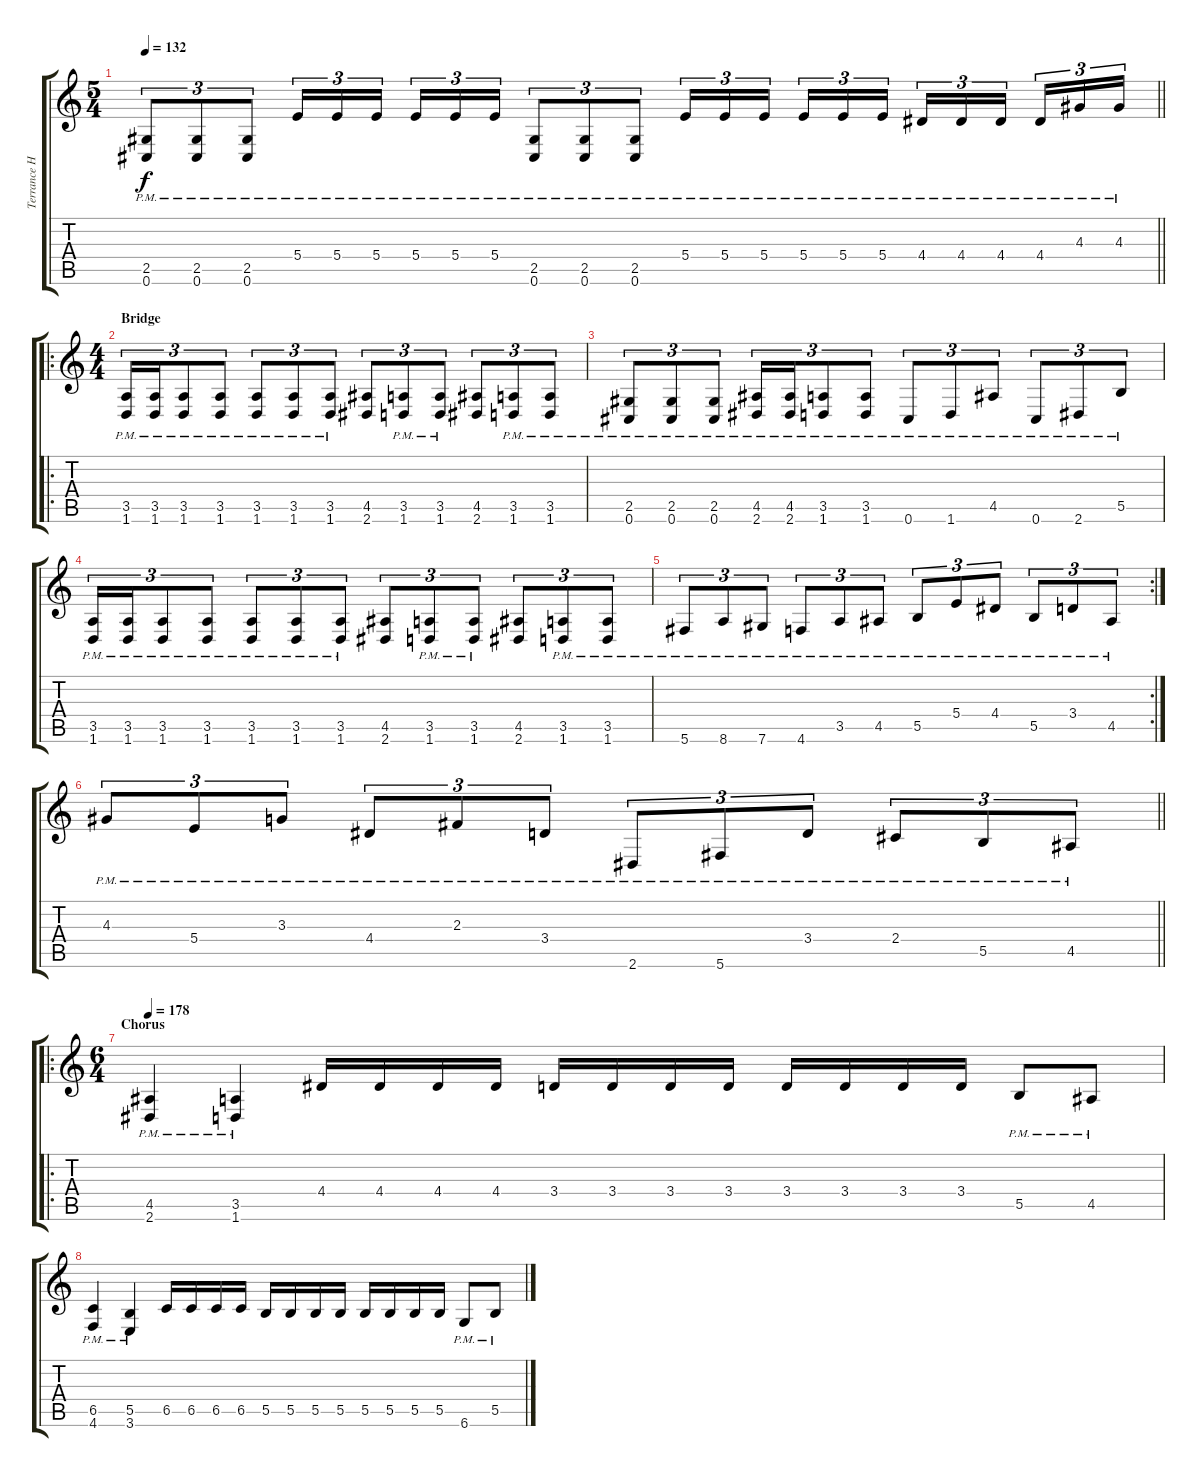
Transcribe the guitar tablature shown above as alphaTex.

\track ("Terrance Hobbs" "Terrance H") {instrument distortionguitar}
\staff {score tabs}
\tuning (Db4 Ab3 E3 B2 Gb2 Db2) {hide}
\ts (5 4)
\tempo 132
\clef g2
\barLineRight lightlight
\ks c
(2.5{pm} 0.6{pm}).8{tu (3 2) dy f} (2.5{pm} 0.6{pm}).8{tu (3 2)} (2.5{pm} 0.6{pm}).8{tu (3 2)} 5.4{pm}.16{tu (3 2)} 5.4{pm}.16{tu (3 2)} 5.4{pm}.16{tu (3 2) beam splitsecondary} 5.4{pm}.16{tu (3 2)} 5.4{pm}.16{tu (3 2)} 5.4{pm}.16{tu (3 2)} (2.5{pm} 0.6{pm}).8{tu (3 2)} (2.5{pm} 0.6{pm}).8{tu (3 2)} (2.5{pm} 0.6{pm}).8{tu (3 2)} 5.4{pm}.16{tu (3 2)} 5.4{pm}.16{tu (3 2)} 5.4{pm}.16{tu (3 2) beam splitsecondary} 5.4{pm}.16{tu (3 2)} 5.4{pm}.16{tu (3 2)} 5.4{pm}.16{tu (3 2)} 4.4{pm}.16{tu (3 2)} 4.4{pm}.16{tu (3 2)} 4.4{pm}.16{tu (3 2) beam splitsecondary} 4.4{pm}.16{tu (3 2)} 4.3{pm}.16{tu (3 2)} 4.3{pm}.16{tu (3 2)} |
\ro
\ts (4 4)
\section ("" "Bridge")
(3.5{pm} 1.6{pm}).16{tu (3 2)} (3.5{pm} 1.6{pm}).16{tu (3 2)} (3.5{pm} 1.6{pm}).8{tu (3 2)} (3.5{pm} 1.6{pm}).8{tu (3 2)} (3.5{pm} 1.6{pm}).8{tu (3 2)} (3.5{pm} 1.6{pm}).8{tu (3 2)} (3.5{pm} 1.6{pm}).8{tu (3 2)} (4.5 2.6).8{tu (3 2)} (3.5{pm} 1.6{pm}).8{tu (3 2)} (3.5{pm} 1.6{pm}).8{tu (3 2)} (4.5 2.6).8{tu (3 2)} (3.5{pm} 1.6{pm}).8{tu (3 2)} (3.5{pm} 1.6{pm}).8{tu (3 2)} |
(2.5{pm} 0.6{pm}).8{tu (3 2)} (2.5{pm} 0.6{pm}).8{tu (3 2)} (2.5{pm} 0.6{pm}).8{tu (3 2)} (4.5{pm} 2.6{pm}).16{tu (3 2)} (4.5{pm} 2.6{pm}).16{tu (3 2)} (3.5{pm} 1.6{pm}).8{tu (3 2)} (3.5{pm} 1.6{pm}).8{tu (3 2)} 0.6{pm}.8{tu (3 2)} 1.6{pm}.8{tu (3 2)} 4.5{pm}.8{tu (3 2)} 0.6{pm}.8{tu (3 2)} 2.6{pm}.8{tu (3 2)} 5.5{pm}.8{tu (3 2)} |
(3.5{pm} 1.6{pm}).16{tu (3 2)} (3.5{pm} 1.6{pm}).16{tu (3 2)} (3.5{pm} 1.6{pm}).8{tu (3 2)} (3.5{pm} 1.6{pm}).8{tu (3 2)} (3.5{pm} 1.6{pm}).8{tu (3 2)} (3.5{pm} 1.6{pm}).8{tu (3 2)} (3.5{pm} 1.6{pm}).8{tu (3 2)} (4.5 2.6).8{tu (3 2)} (3.5{pm} 1.6{pm}).8{tu (3 2)} (3.5{pm} 1.6{pm}).8{tu (3 2)} (4.5 2.6).8{tu (3 2)} (3.5{pm} 1.6{pm}).8{tu (3 2)} (3.5{pm} 1.6{pm}).8{tu (3 2)} |
\rc 2
5.6{pm}.8{tu (3 2)} 8.6{pm}.8{tu (3 2)} 7.6{pm}.8{tu (3 2)} 4.6{pm}.8{tu (3 2)} 3.5{pm}.8{tu (3 2)} 4.5{pm}.8{tu (3 2)} 5.5{pm}.8{tu (3 2)} 5.4{pm}.8{tu (3 2)} 4.4{pm}.8{tu (3 2)} 5.5{pm}.8{tu (3 2)} 3.4{pm}.8{tu (3 2)} 4.5{pm}.8{tu (3 2)} |
\barLineRight lightlight
4.3{pm}.8{tu (3 2)} 5.4{pm}.8{tu (3 2)} 3.3{pm}.8{tu (3 2)} 4.4{pm}.8{tu (3 2)} 2.3{pm}.8{tu (3 2)} 3.4{pm}.8{tu (3 2)} 2.6{pm}.8{tu (3 2)} 5.6{pm}.8{tu (3 2)} 3.4{pm}.8{tu (3 2)} 2.4{pm}.8{tu (3 2)} 5.5{pm}.8{tu (3 2)} 4.5{pm}.8{tu (3 2)} |
\ro
\ts (6 4)
\section ("" "Chorus")
\tempo 178
(4.5{pm} 2.6{pm}).4 (3.5{pm} 1.6{pm}).4 4.4.16 4.4.16 4.4.16 4.4.16 3.4.16 3.4.16 3.4.16 3.4.16 3.4.16 3.4.16 3.4.16 3.4.16 5.5{pm}.8 4.5{pm}.8 |
(6.5{pm} 4.6{pm}).4 (5.5{pm} 3.6{pm}).4 6.5.16 6.5.16 6.5.16 6.5.16 5.5.16 5.5.16 5.5.16 5.5.16 5.5.16 5.5.16 5.5.16 5.5.16 6.6{pm}.8 5.5{pm}.8
